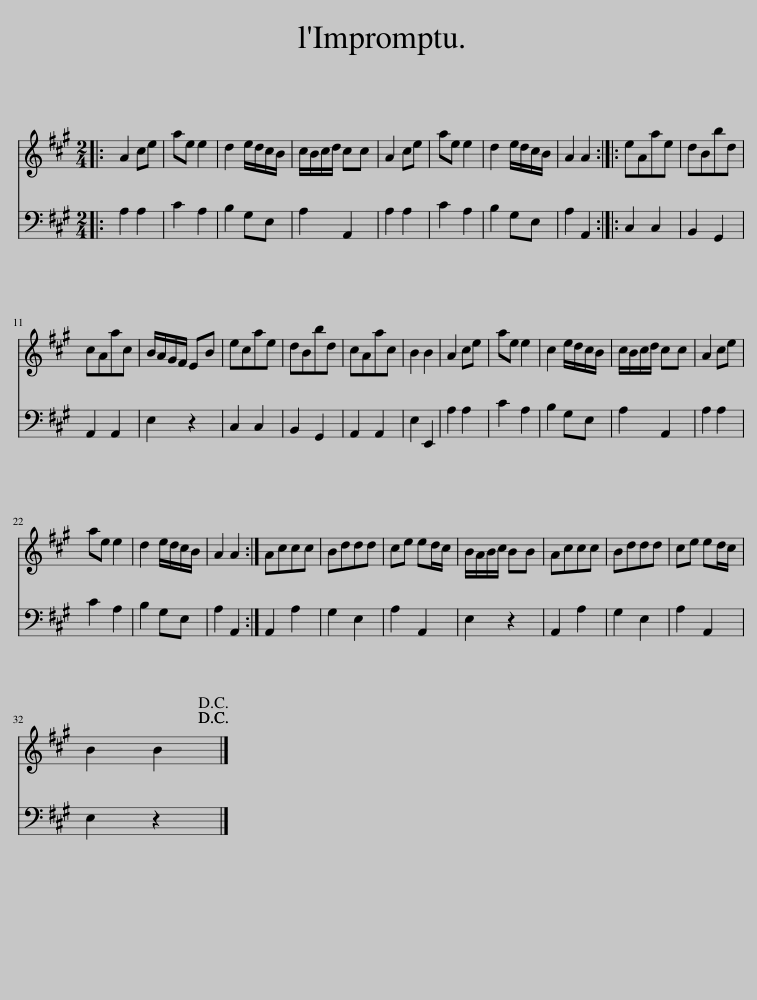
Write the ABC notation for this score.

X:1
%%score 1 2
L:1/8
M:2/4
I:linebreak $
K:A
V:1 treble
V:2 bass
V:1
|: A2 ce | ae e2 | d2 e/d/c/B/ | c/B/c/d/ cc | A2 ce | %5
 ae e2 | d2 e/d/c/B/ | A2 A2 :: eAae | dBbd |$ %10
 cAac | B/A/G/F/ EB | ecae | dBbd | cAac | %15
 B2 B2 | A2 ce | ae e2 | c2 e/d/c/B/ | c/B/c/d/ cc | %20
 A2 ce |$ ae e2 | d2 e/d/c/B/ | A2 A2 :| Accc | %25
 Bddd | ce ed/c/ | B/A/B/c/ BB | Accc | Bddd | %30
 ce ed/c/ |$ B2 B2!D.C.! |] %32
V:2
|: A,2 A,2 | C2 A,2 | B,2 G,E, | A,2 A,,2 | A,2 A,2 | %5
 C2 A,2 | B,2 G,E, | A,2 A,,2 :: C,2 C,2 | B,,2 G,,2 |$ %10
 A,,2 A,,2 | E,2 z2 | C,2 C,2 | B,,2 G,,2 | A,,2 A,,2 | %15
 E,2 E,,2 | A,2 A,2 | C2 A,2 | B,2 G,E, | A,2 A,,2 | %20
 A,2 A,2 |$ C2 A,2 | B,2 G,E, | A,2 A,,2 :| A,,2 A,2 | %25
 G,2 E,2 | A,2 A,,2 | E,2 z2 | A,,2 A,2 | G,2 E,2 | %30
 A,2 A,,2 |$ E,2 z2 |] %32
